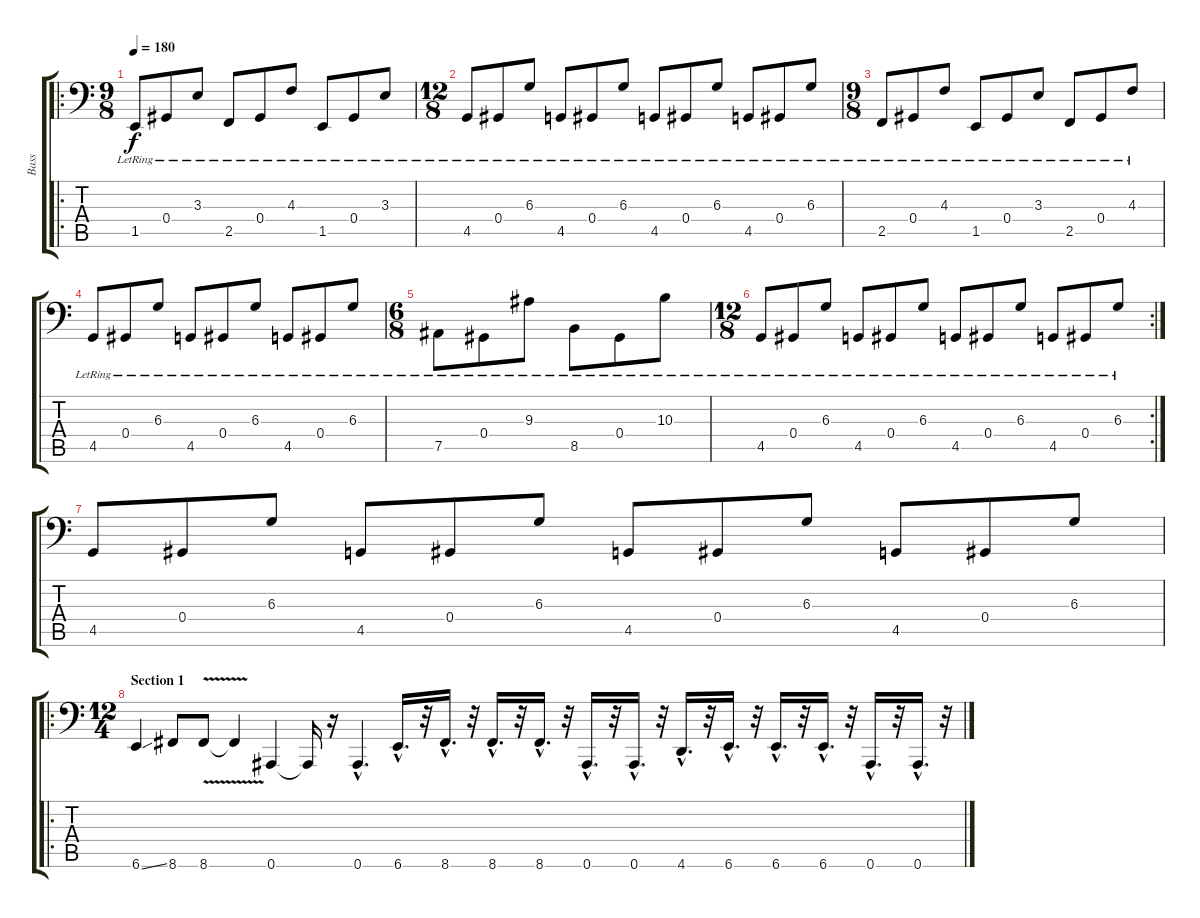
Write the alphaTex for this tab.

\track ("Bass" "Bass") {instrument electricbasspick}
\staff {score tabs}
\tuning (Bb2 F2 Db2 Ab1 Eb1 Bb0) {hide}
\ro
\ts (9 8)
\tempo 180
\clef f4
\ks c
1.5{lr}.8{dy f instrument electricbasspick} 0.4{lr}.8 3.3{lr}.8 2.5{lr}.8 0.4{lr}.8 4.3{lr}.8 1.5{lr}.8 0.4{lr}.8 3.3{lr}.8 |
\ts (12 8)
4.5{lr}.8 0.4{lr}.8 6.3{lr}.8 4.5{lr}.8 0.4{lr}.8 6.3{lr}.8 4.5{lr}.8 0.4{lr}.8 6.3{lr}.8 4.5{lr}.8 0.4{lr}.8 6.3{lr}.8 |
\ts (9 8)
2.5{lr}.8 0.4{lr}.8 4.3{lr}.8 1.5{lr}.8 0.4{lr}.8 3.3{lr}.8 2.5{lr}.8 0.4{lr}.8 4.3{lr}.8 |
4.5{lr}.8 0.4{lr}.8 6.3{lr}.8 4.5{lr}.8 0.4{lr}.8 6.3{lr}.8 4.5{lr}.8 0.4{lr}.8 6.3{lr}.8 |
\ts (6 8)
7.5{lr}.8 0.4{lr}.8 9.3{lr}.8 8.5{lr}.8 0.4{lr}.8 10.3{lr}.8 |
\rc 2
\ts (12 8)
4.5{lr}.8 0.4{lr}.8 6.3{lr}.8 4.5{lr}.8 0.4{lr}.8 6.3{lr}.8 4.5{lr}.8 0.4{lr}.8 6.3{lr}.8 4.5{lr}.8 0.4{lr}.8 6.3{lr}.8 |
4.5.8 0.4.8 6.3.8 4.5.8 0.4.8 6.3.8 4.5.8 0.4.8 6.3.8 4.5.8 0.4.8 6.3.8 |
\ro
\ts (12 4)
\section ("" "Section 1")
6.6{ss}.4 8.6.8 8.6{v}.8 8.6{t}.4 0.6.4 0.6{t}.16 r.16 0.6{hac}.4{d} 6.6{hac}.16{d} r.32 8.6{hac}.16{d} r.32 8.6{hac}.16{d} r.32 8.6{hac}.16{d} r.32 0.6{hac}.16{d} r.32 0.6{hac}.16{d} r.32 4.6{hac}.16{d} r.32 6.6{hac}.16{d} r.32 6.6{hac}.16{d} r.32 6.6{hac}.16{d} r.32 0.6{hac}.16{d} r.32 0.6{hac}.16{d} r.32
